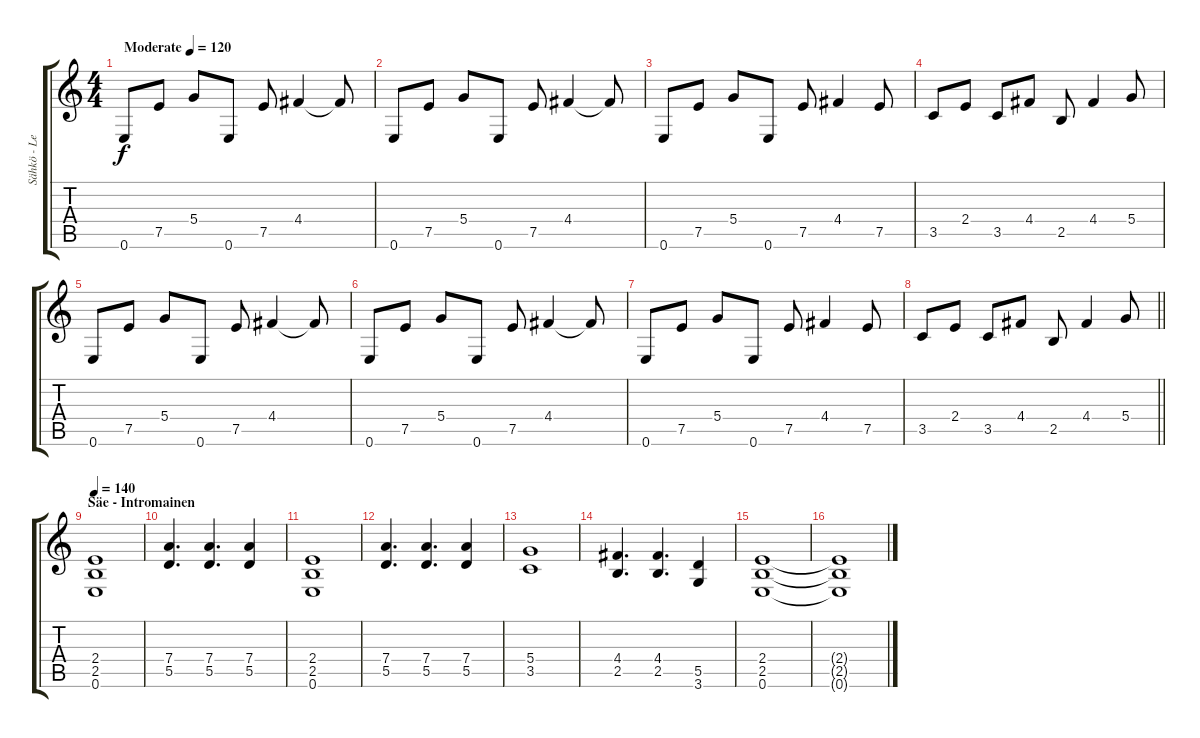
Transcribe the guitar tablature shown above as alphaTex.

\track ("Sähkö - Leadi" "Sähkö - Le") {instrument overdrivenguitar}
\staff {score tabs}
\tuning (E4 B3 G3 D3 A2 E2) {hide}
\ts (4 4)
\tempo (120 "Moderate")
\tempo 100
\tempo (120 "Moderate")
\clef g2
\ks c
0.6.8{dy f instrument overdrivenguitar} 7.5.8 5.4.8 0.6.8 7.5.8 4.4.4 4.4{t}.8 |
0.6.8 7.5.8 5.4.8 0.6.8 7.5.8 4.4.4 4.4{t}.8 |
0.6.8 7.5.8 5.4.8 0.6.8 7.5.8 4.4.4 7.5.8 |
3.5.8 2.4.8 3.5.8 4.4.8 2.5.8 4.4.4 5.4.8 |
0.6.8 7.5.8 5.4.8 0.6.8 7.5.8 4.4.4 4.4{t}.8 |
0.6.8 7.5.8 5.4.8 0.6.8 7.5.8 4.4.4 4.4{t}.8 |
0.6.8 7.5.8 5.4.8 0.6.8 7.5.8 4.4.4 7.5.8 |
\barLineRight lightlight
3.5.8 2.4.8 3.5.8 4.4.8 2.5.8 4.4.4 5.4.8 |
\section ("" "Säe - Intromainen")
\tempo 140
(2.4 2.5 0.6).1{instrument overdrivenguitar} |
(7.4 5.5).4{d} (7.4 5.5).4{d} (7.4 5.5).4 |
(2.4 2.5 0.6).1 |
(7.4 5.5).4{d} (7.4 5.5).4{d} (7.4 5.5).4 |
(5.4 3.5).1 |
(4.4 2.5).4{d} (4.4 2.5).4{d} (5.5 3.6).4 |
(2.4 2.5 0.6).1 |
(2.4{t} 2.5{t} 0.6{t}).1
